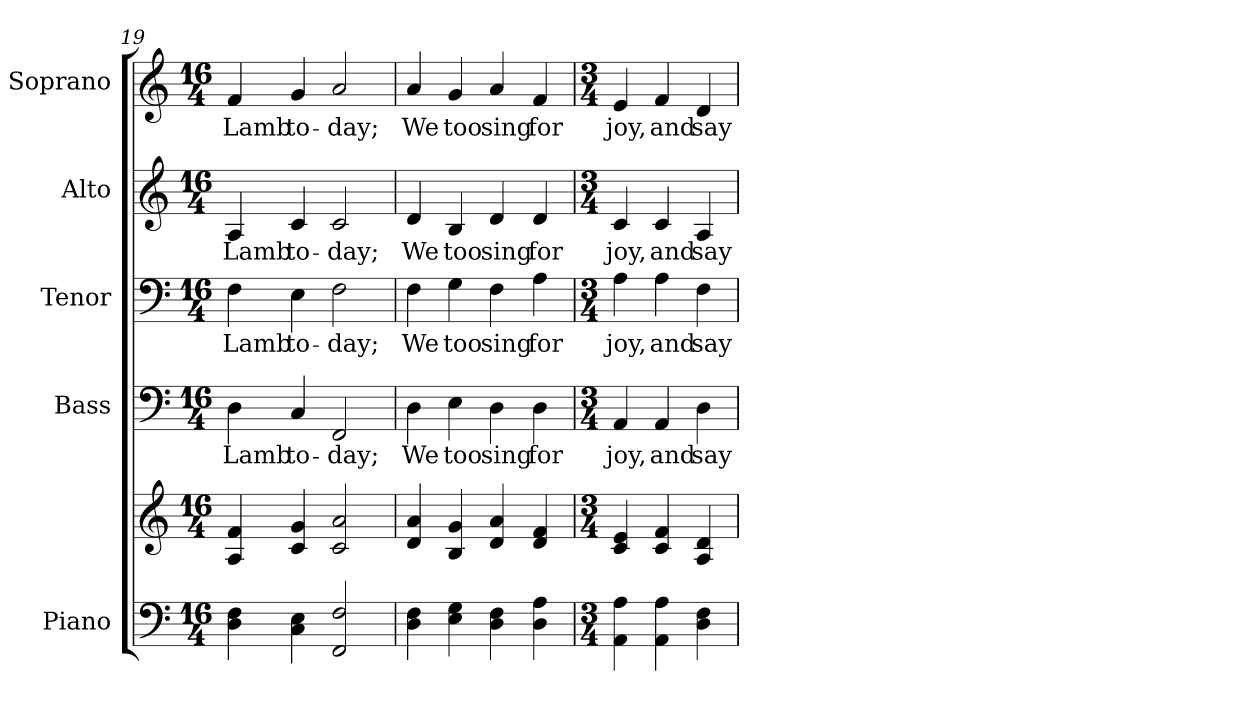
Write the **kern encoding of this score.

**kern	**kern	**kern	**text	**kern	**text	**kern	**text	**kern	**text
*part5	*part5	*part4	*part4	*part3	*part3	*part2	*part2	*part1	*part1
*staff6	*staff5	*staff4	*staff4	*staff3	*staff3	*staff2	*staff2	*staff1	*staff1
*I"Piano	*	*I"Bass	*	*I"Tenor	*	*I"Alto	*	*I"Soprano	*
*I'Pno.	*	*I'B.	*	*I'T.	*	*I'A.	*	*I'S.	*
!!LO:PB:g=z
*clefF4	*clefG2	*clefF4	*	*clefF4	*	*clefG2	*	*clefG2	*
*k[]	*k[]	*k[]	*	*k[]	*	*k[]	*	*k[]	*
*C:	*C:	*C:	*	*C:	*	*C:	*	*C:	*
*M16/4	*M16/4	*M16/4	*	*M16/4	*	*M16/4	*	*M16/4	*
=19	=19	=19	=19	=19	=19	=19	=19	=19	=19
!	!	!	!LO:LY:b:color=#000000	!	!	!	!	!	!
!	!	!	!	!	!LO:LY:b:color=#000000	!	!	!	!
!	!	!	!	!	!	!	!LO:LY:b:color=#000000	!	!
!	!	!	!	!	!	!	!	!	!LO:LY:b:color=#000000
4Di\ 4Fi	4Ai/ 4fi	4Di\	Lamb	4Fi\	Lamb	4Ai/	Lamb	4fi/	Lamb
!	!	!	!LO:LY:b:color=#000000	!	!	!	!	!	!
!	!	!	!	!	!LO:LY:b:color=#000000	!	!	!	!
!	!	!	!	!	!	!	!LO:LY:b:color=#000000	!	!
!	!	!	!	!	!	!	!	!	!LO:LY:b:color=#000000
4Ci\ 4Ei	4ci/ 4gi	4Ci/	to-	4Ei\	to-	4ci/	to-	4gi/	to-
!	!	!	!LO:LY:b:color=#000000	!	!	!	!	!	!
!	!	!	!	!	!LO:LY:b:color=#000000	!	!	!	!
!	!	!	!	!	!	!	!LO:LY:b:color=#000000	!	!
!	!	!	!	!	!	!	!	!	!LO:LY:b:color=#000000
2FFi/ 2Fi	2ci/ 2ai	2FFi/	-day;	2Fi\	-day;	2ci/	-day;	2ai/	-day;
!!LO:PB:g=z
=20	=20	=20	=20	=20	=20	=20	=20	=20	=20
!	!	!	!LO:LY:b:color=#000000	!	!	!	!	!	!
!	!	!	!	!	!LO:LY:b:color=#000000	!	!	!	!
!	!	!	!	!	!	!	!LO:LY:b:color=#000000	!	!
!	!	!	!	!	!	!	!	!	!LO:LY:b:color=#000000
4Di\ 4Fi	4di/ 4ai	4Di\	We	4Fi\	We	4di/	We	4ai/	We
!	!	!	!LO:LY:b:color=#000000	!	!	!	!	!	!
!	!	!	!	!	!LO:LY:b:color=#000000	!	!	!	!
!	!	!	!	!	!	!	!LO:LY:b:color=#000000	!	!
!	!	!	!	!	!	!	!	!	!LO:LY:b:color=#000000
4Ei\ 4Gi	4Bi/ 4gi	4Ei\	too	4Gi\	too	4Bi/	too	4gi/	too
!	!	!	!LO:LY:b:color=#000000	!	!	!	!	!	!
!	!	!	!	!	!LO:LY:b:color=#000000	!	!	!	!
!	!	!	!	!	!	!	!LO:LY:b:color=#000000	!	!
!	!	!	!	!	!	!	!	!	!LO:LY:b:color=#000000
4Di\ 4Fi	4di/ 4ai	4Di\	sing	4Fi\	sing	4di/	sing	4ai/	sing
!	!	!	!LO:LY:b:color=#000000	!	!	!	!	!	!
!	!	!	!	!	!LO:LY:b:color=#000000	!	!	!	!
!	!	!	!	!	!	!	!LO:LY:b:color=#000000	!	!
!	!	!	!	!	!	!	!	!	!LO:LY:b:color=#000000
4Di\ 4Ai	4di/ 4fi	4Di\	for	4Ai\	for	4di/	for	4fi/	for
!!LO:PB:g=z
=21	=21	=21	=21	=21	=21	=21	=21	=21	=21
*M3/4	*M3/4	*M3/4	*	*M3/4	*	*M3/4	*	*M3/4	*
!	!	!	!LO:LY:b:color=#000000	!	!	!	!	!	!
!	!	!	!	!	!LO:LY:b:color=#000000	!	!	!	!
!	!	!	!	!	!	!	!LO:LY:b:color=#000000	!	!
!	!	!	!	!	!	!	!	!	!LO:LY:b:color=#000000
4AAi\ 4Ai	4ci/ 4ei	4AAi/	joy,	4Ai\	joy,	4ci/	joy,	4ei/	joy,
!	!	!	!LO:LY:b:color=#000000	!	!	!	!	!	!
!	!	!	!	!	!LO:LY:b:color=#000000	!	!	!	!
!	!	!	!	!	!	!	!LO:LY:b:color=#000000	!	!
!	!	!	!	!	!	!	!	!	!LO:LY:b:color=#000000
4AAi\ 4Ai	4ci/ 4fi	4AAi/	and	4Ai\	and	4ci/	and	4fi/	and
!	!	!	!LO:LY:b:color=#000000	!	!	!	!	!	!
!	!	!	!	!	!LO:LY:b:color=#000000	!	!	!	!
!	!	!	!	!	!	!	!LO:LY:b:color=#000000	!	!
!	!	!	!	!	!	!	!	!	!LO:LY:b:color=#000000
4Di\ 4Fi	4Ai/ 4di	4Di\	say	4Fi\	say	4Ai/	say	4di/	say
=	=	=	=	=	=	=	=	=	=
*-	*-	*-	*-	*-	*-	*-	*-	*-	*-
